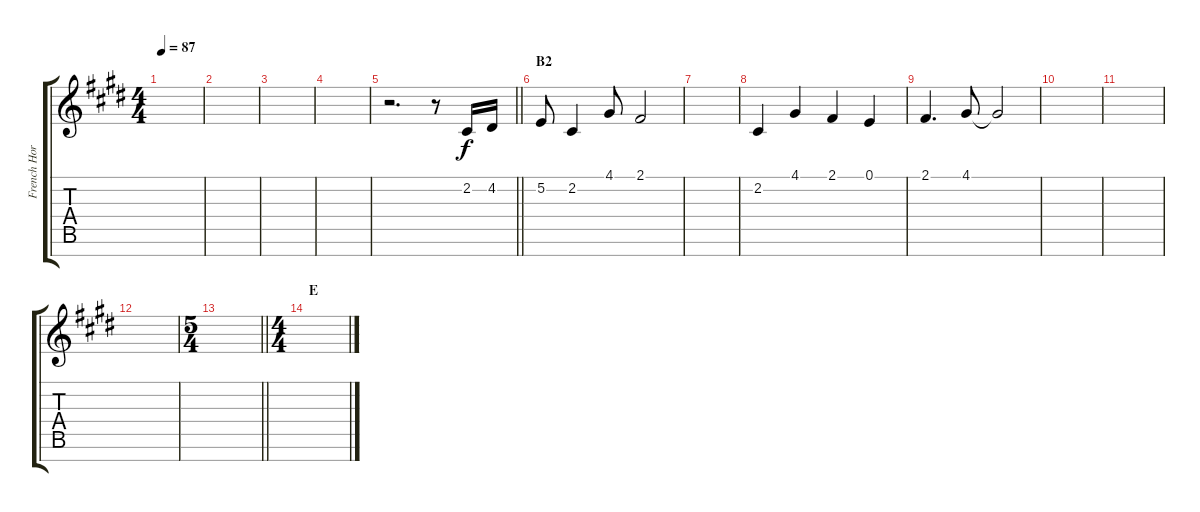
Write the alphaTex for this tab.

\track ("French Horn" "French Hor") {instrument frenchhorn}
\staff {score tabs}
\tuning (E4 B3 G3 D3 A2 E2 B1) {hide}
\ts (4 4)
\tempo 87
\clef g2
\ks e
|
|
|
|
\barLineRight lightlight
r.2{d} r.8 2.2.16{dy f} 4.2.16 |
\section ("" "B2")
5.2.8 2.2.4 4.1.8 2.1.2 |
|
2.2.4 4.1.4 2.1.4 0.1.4 |
2.1.4{d} 4.1.8 4.1{t}.2 |
|
|
|
\ts (5 4)
\barLineRight lightlight
|
\ts (4 4)
\section ("" "E")
